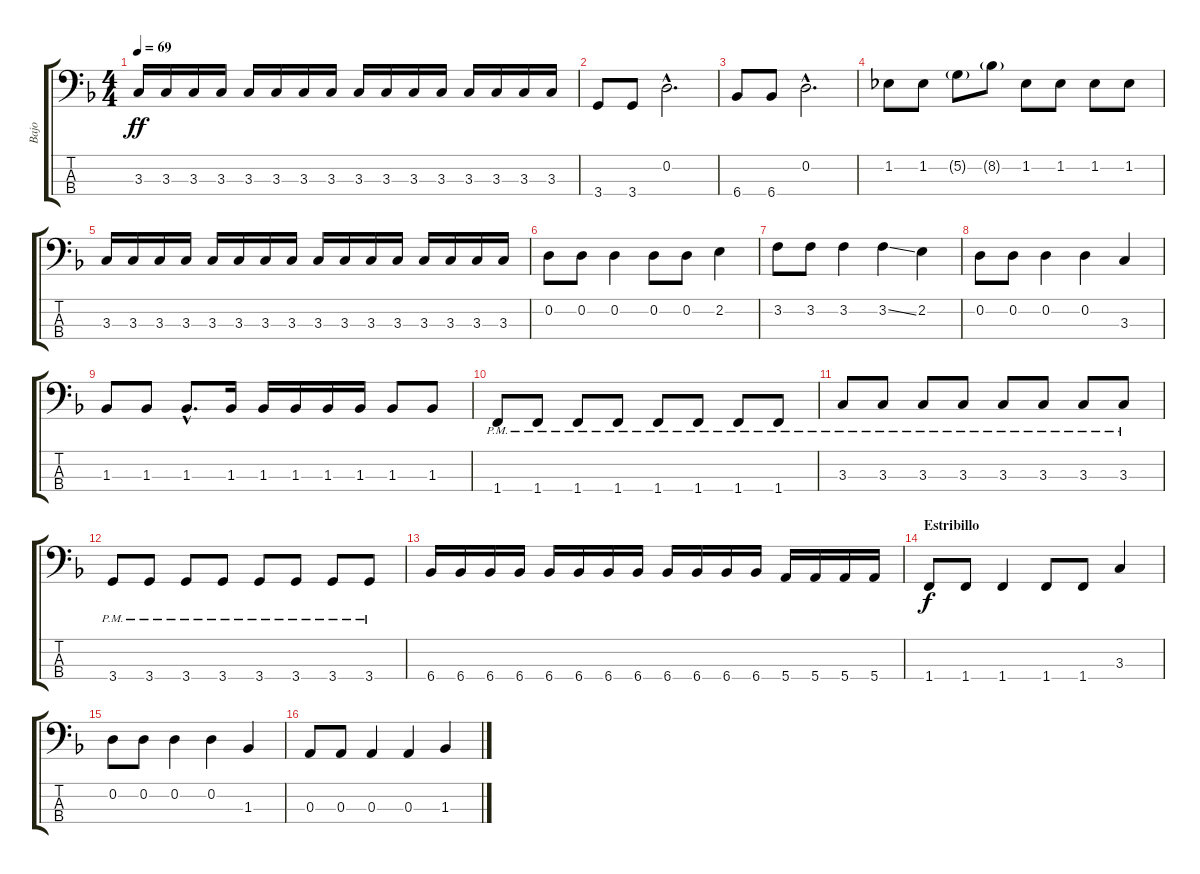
\track ("Bajo" "Bajo") {instrument fretlessbass}
\staff {score tabs}
\tuning (G2 D2 A1 E1) {hide}
\ts (4 4)
\tempo 69
\clef f4
\ks dminor
3.3.16{dy ff} 3.3.16 3.3.16 3.3.16 3.3.16 3.3.16 3.3.16 3.3.16 3.3.16 3.3.16 3.3.16 3.3.16 3.3.16 3.3.16 3.3.16 3.3.16 |
3.4.8 3.4.8 0.2{hac}.2{d} |
6.4.8 6.4.8 0.2{hac}.2{d} |
1.2.8 1.2.8 5.2{g}.8 8.2{g}.8 1.2.8 1.2.8 1.2.8 1.2.8 |
3.3.16 3.3.16 3.3.16 3.3.16 3.3.16 3.3.16 3.3.16 3.3.16 3.3.16 3.3.16 3.3.16 3.3.16 3.3.16 3.3.16 3.3.16 3.3.16 |
0.2.8 0.2.8 0.2.4 0.2.8 0.2.8 2.2.4 |
3.2.8 3.2.8 3.2.4 3.2{ss}.4 2.2.4 |
0.2.8 0.2.8 0.2.4 0.2.4 3.3.4 |
1.3.8 1.3.8 1.3{hac}.8{d} 1.3.16 1.3.16 1.3.16 1.3.16 1.3.16 1.3.8 1.3.8 |
1.4{pm}.8 1.4{pm}.8 1.4{pm}.8 1.4{pm}.8 1.4{pm}.8 1.4{pm}.8 1.4{pm}.8 1.4{pm}.8 |
3.3{pm}.8 3.3{pm}.8 3.3{pm}.8 3.3{pm}.8 3.3{pm}.8 3.3{pm}.8 3.3{pm}.8 3.3{pm}.8 |
3.4{pm}.8 3.4{pm}.8 3.4{pm}.8 3.4{pm}.8 3.4{pm}.8 3.4{pm}.8 3.4{pm}.8 3.4{pm}.8 |
6.4.16 6.4.16 6.4.16 6.4.16 6.4.16 6.4.16 6.4.16 6.4.16 6.4.16 6.4.16 6.4.16 6.4.16 5.4.16 5.4.16 5.4.16 5.4.16 |
\section ("" "Estribillo")
1.4.8{dy f} 1.4.8 1.4.4 1.4.8 1.4.8 3.3.4 |
0.2.8 0.2.8 0.2.4 0.2.4 1.3.4 |
0.3.8 0.3.8 0.3.4 0.3.4 1.3.4
